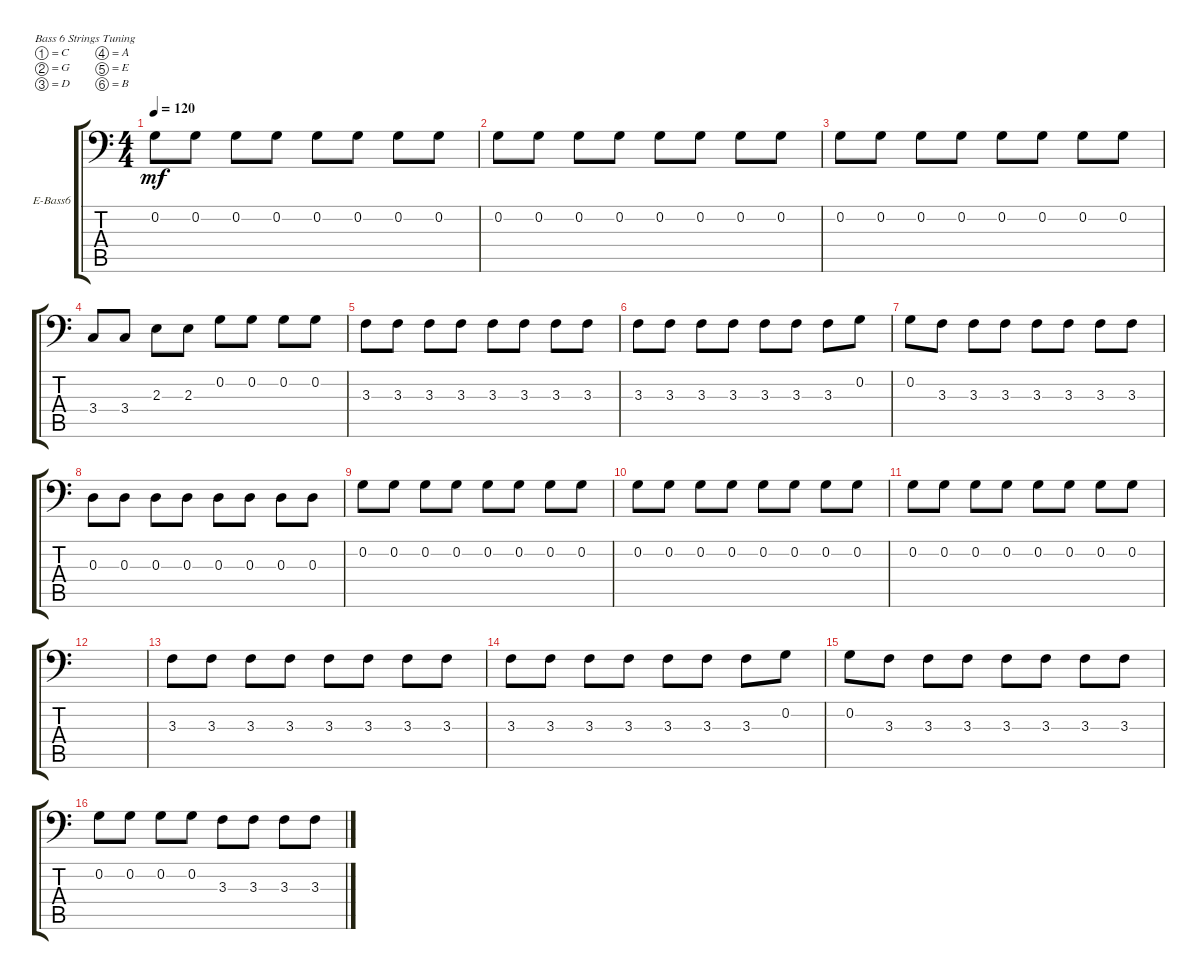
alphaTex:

\defaultSystemsLayout 4
\bracketExtendMode groupsimilarinstruments
\firstSystemTrackNameOrientation horizontal
\otherSystemsTrackNameOrientation horizontal
\track ("Electric Bass" "E-Bass6") {instrument electricbassfinger}
\staff {score tabs}
\tuning (C3 G2 D2 A1 E1 B0)
\ts (4 4)
\tempo 120
\clef f4
\ks c
0.2.8{dy mf} 0.2.8 0.2.8 0.2.8 0.2.8 0.2.8 0.2.8 0.2.8 |
0.2.8 0.2.8 0.2.8 0.2.8 0.2.8 0.2.8 0.2.8 0.2.8 |
0.2.8 0.2.8 0.2.8 0.2.8 0.2.8 0.2.8 0.2.8 0.2.8 |
3.4.8 3.4.8 2.3.8 2.3.8 0.2.8 0.2.8 0.2.8 0.2.8 |
3.3.8 3.3.8 3.3.8 3.3.8 3.3.8 3.3.8 3.3.8 3.3.8 |
3.3.8 3.3.8 3.3.8 3.3.8 3.3.8 3.3.8 3.3.8 0.2.8 |
0.2.8 3.3.8 3.3.8 3.3.8 3.3.8 3.3.8 3.3.8 3.3.8 |
0.3.8 0.3.8 0.3.8 0.3.8 0.3.8 0.3.8 0.3.8 0.3.8 |
0.2.8 0.2.8 0.2.8 0.2.8 0.2.8 0.2.8 0.2.8 0.2.8 |
0.2.8 0.2.8 0.2.8 0.2.8 0.2.8 0.2.8 0.2.8 0.2.8 |
0.2.8 0.2.8 0.2.8 0.2.8 0.2.8 0.2.8 0.2.8 0.2.8 |
|
3.3.8 3.3.8 3.3.8 3.3.8 3.3.8 3.3.8 3.3.8 3.3.8 |
3.3.8 3.3.8 3.3.8 3.3.8 3.3.8 3.3.8 3.3.8 0.2.8 |
0.2.8 3.3.8 3.3.8 3.3.8 3.3.8 3.3.8 3.3.8 3.3.8 |
0.2.8 0.2.8 0.2.8 0.2.8 3.3.8 3.3.8 3.3.8 3.3.8
